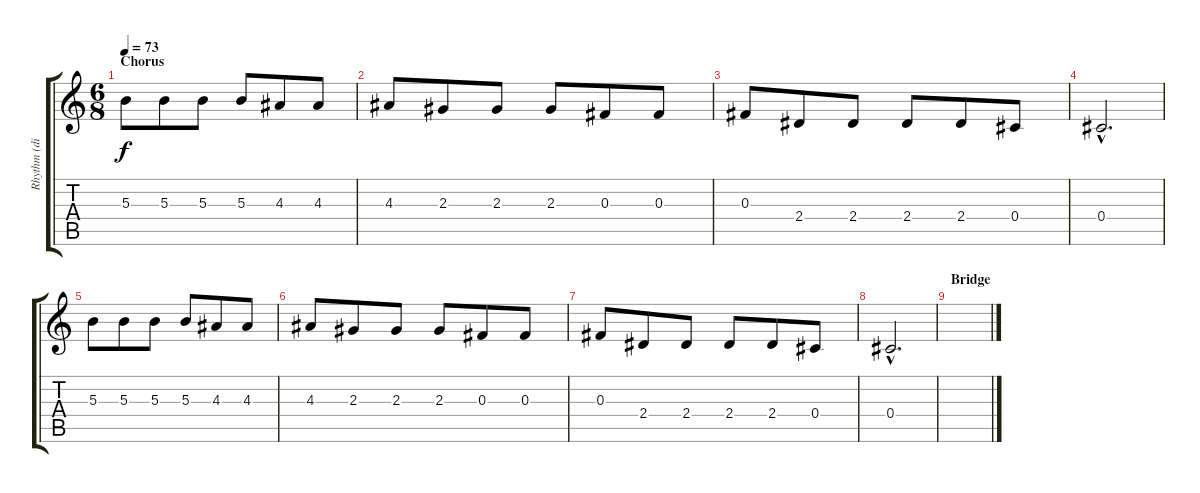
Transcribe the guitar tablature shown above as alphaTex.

\track ("Rhythm (dist)" "Rhythm (di") {instrument overdrivenguitar}
\staff {score tabs}
\tuning (Eb4 Bb3 Gb3 Db3 Ab2 Eb2) {hide}
\ts (6 8)
\section ("" "Chorus")
\tempo 73
\clef g2
\ks c
5.3.8{dy f} 5.3.8 5.3.8 5.3.8 4.3.8 4.3.8 |
4.3.8 2.3.8 2.3.8 2.3.8 0.3.8 0.3.8 |
0.3.8 2.4.8 2.4.8 2.4.8 2.4.8 0.4.8 |
0.4{hac}.2{d} |
5.3.8 5.3.8 5.3.8 5.3.8 4.3.8 4.3.8 |
4.3.8 2.3.8 2.3.8 2.3.8 0.3.8 0.3.8 |
0.3.8 2.4.8 2.4.8 2.4.8 2.4.8 0.4.8 |
0.4{hac}.2{d} |
\section ("" "Bridge")
